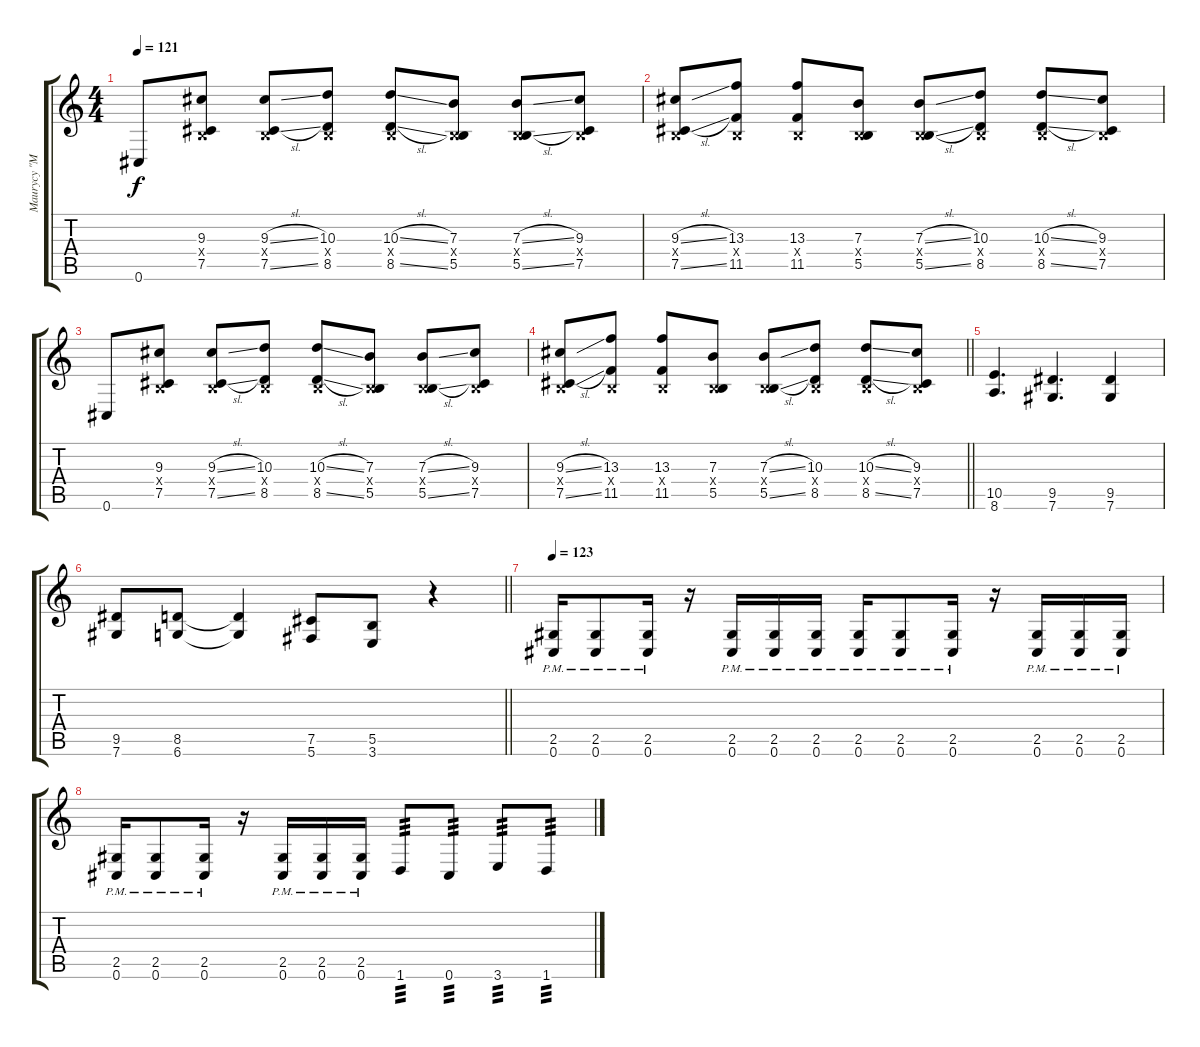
\track ("Maurycy \"Mauser\" Stefanowicz (Rythm)" "Maurycy \"M") {instrument overdrivenguitar}
\staff {score tabs}
\tuning (Db4 Ab3 E3 B2 Gb2 Db2) {hide}
\ts (4 4)
\tempo 121
\clef g2
\ks c
0.6.8{dy f} (9.3 0.4{x} 7.5).8 (9.3{sl} 0.4{x} 7.5{sl}).8 (10.3 0.4{x} 8.5).8 (10.3{sl} 0.4{x} 8.5{sl}).8 (7.3 0.4{x} 5.5).8 (7.3{sl} 0.4{x} 5.5{sl}).8 (9.3 0.4{x} 7.5).8 |
(9.3{sl} 0.4{x} 7.5{sl}).8 (13.3 0.4{x} 11.5).8 (13.3 0.4{x} 11.5).8 (7.3 0.4{x} 5.5).8 (7.3{sl} 0.4{x} 5.5{sl}).8 (10.3 0.4{x} 8.5).8 (10.3{sl} 0.4{x} 8.5{sl}).8 (9.3 0.4{x} 7.5).8 |
0.6.8 (9.3 0.4{x} 7.5).8 (9.3{sl} 0.4{x} 7.5{sl}).8 (10.3 0.4{x} 8.5).8 (10.3{sl} 0.4{x} 8.5{sl}).8 (7.3 0.4{x} 5.5).8 (7.3{sl} 0.4{x} 5.5{sl}).8 (9.3 0.4{x} 7.5).8 |
\barLineRight lightlight
(9.3{sl} 0.4{x} 7.5{sl}).8 (13.3 0.4{x} 11.5).8 (13.3 0.4{x} 11.5).8 (7.3 0.4{x} 5.5).8 (7.3{sl} 0.4{x} 5.5{sl}).8 (10.3 0.4{x} 8.5).8 (10.3{sl} 0.4{x} 8.5{sl}).8 (9.3 0.4{x} 7.5).8 |
(10.5 8.6).4{d} (9.5 7.6).4{d} (9.5 7.6).4 |
\barLineRight lightlight
(9.5 7.6).8 (8.5 6.6).8 (8.5{t} 6.6{t}).4 (7.5 5.6).8 (5.5 3.6).8 r.4 |
\tempo 123
(2.5{pm} 0.6{pm}).16 (2.5{pm} 0.6{pm}).8 (2.5{pm} 0.6{pm}).16 r.16 (2.5{pm} 0.6{pm}).16 (2.5{pm} 0.6{pm}).16 (2.5{pm} 0.6{pm}).16 (2.5{pm} 0.6{pm}).16 (2.5{pm} 0.6{pm}).8 (2.5{pm} 0.6{pm}).16 r.16 (2.5{pm} 0.6{pm}).16 (2.5{pm} 0.6{pm}).16 (2.5{pm} 0.6{pm}).16 |
(2.5{pm} 0.6{pm}).16 (2.5{pm} 0.6{pm}).8 (2.5{pm} 0.6{pm}).16 r.16 (2.5{pm} 0.6{pm}).16 (2.5{pm} 0.6{pm}).16 (2.5{pm} 0.6{pm}).16 1.6.8{tp 3} 0.6.8{tp 3} 3.6.8{tp 3} 1.6.8{tp 3}
